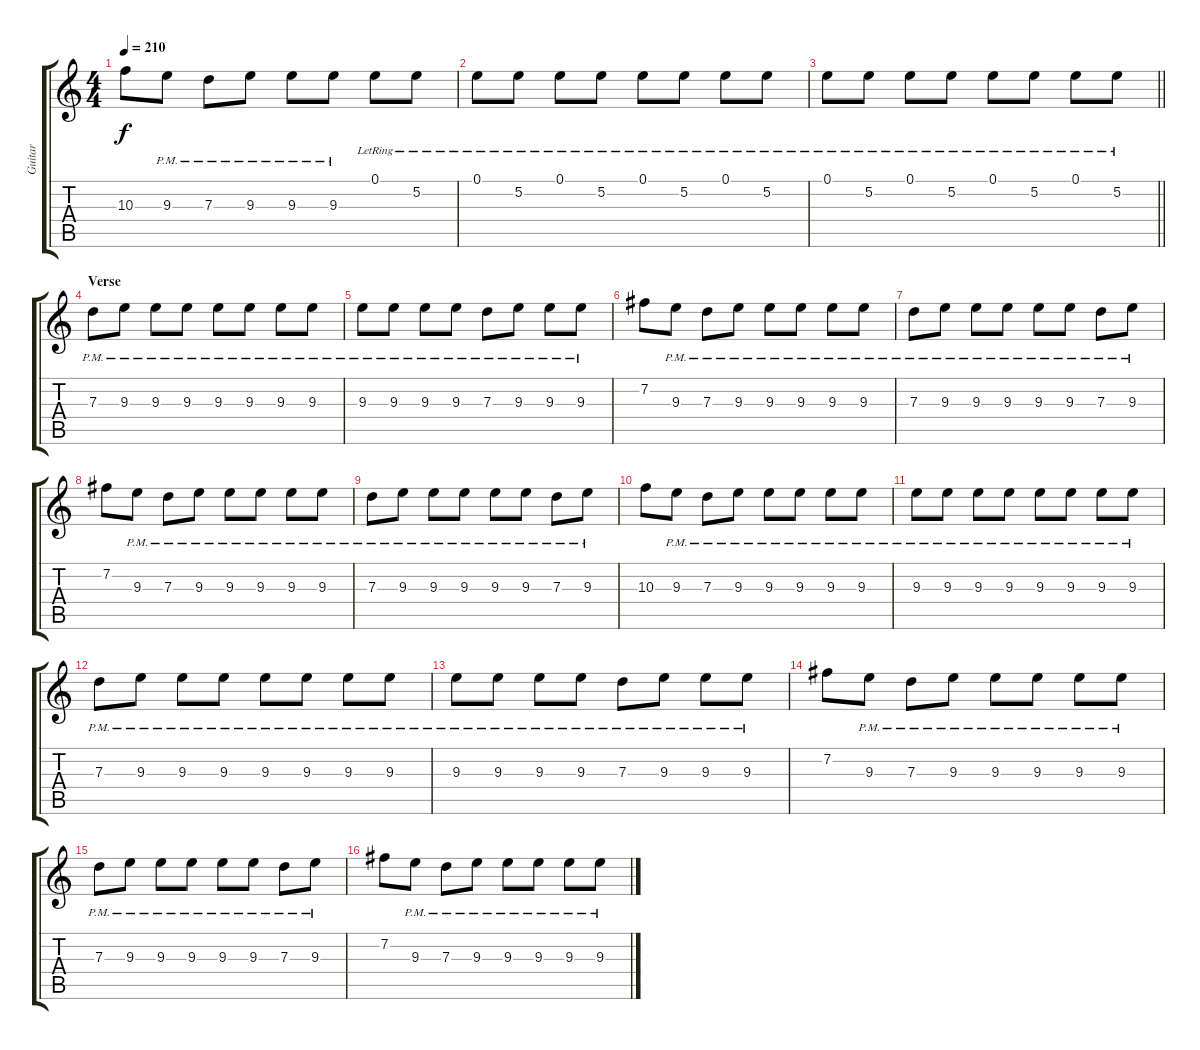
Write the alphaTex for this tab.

\track ("Guitar" "Guitar") {instrument distortionguitar}
\staff {score tabs}
\tuning (E4 B3 G3 D3 A2 D2) {hide}
\ts (4 4)
\tempo 210
\clef g2
\ks c
10.3.8{dy f} 9.3{pm}.8 7.3{pm}.8 9.3{pm}.8 9.3{pm}.8 9.3{pm}.8 0.1{lr}.8 5.2{lr}.8 |
0.1{lr}.8 5.2{lr}.8 0.1{lr}.8 5.2{lr}.8 0.1{lr}.8 5.2{lr}.8 0.1{lr}.8 5.2{lr}.8 |
\barLineRight lightlight
0.1{lr}.8 5.2{lr}.8 0.1{lr}.8 5.2{lr}.8 0.1{lr}.8 5.2{lr}.8 0.1{lr}.8 5.2{lr}.8 |
\section ("" "Verse")
7.3{pm}.8 9.3{pm}.8 9.3{pm}.8 9.3{pm}.8 9.3{pm}.8 9.3{pm}.8 9.3{pm}.8 9.3{pm}.8 |
9.3{pm}.8 9.3{pm}.8 9.3{pm}.8 9.3{pm}.8 7.3{pm}.8 9.3{pm}.8 9.3{pm}.8 9.3{pm}.8 |
7.2.8 9.3{pm}.8 7.3{pm}.8 9.3{pm}.8 9.3{pm}.8 9.3{pm}.8 9.3{pm}.8 9.3{pm}.8 |
7.3{pm}.8 9.3{pm}.8 9.3{pm}.8 9.3{pm}.8 9.3{pm}.8 9.3{pm}.8 7.3{pm}.8 9.3{pm}.8 |
7.2.8 9.3{pm}.8 7.3{pm}.8 9.3{pm}.8 9.3{pm}.8 9.3{pm}.8 9.3{pm}.8 9.3{pm}.8 |
7.3{pm}.8 9.3{pm}.8 9.3{pm}.8 9.3{pm}.8 9.3{pm}.8 9.3{pm}.8 7.3{pm}.8 9.3{pm}.8 |
10.3.8 9.3{pm}.8 7.3{pm}.8 9.3{pm}.8 9.3{pm}.8 9.3{pm}.8 9.3{pm}.8 9.3{pm}.8 |
9.3{pm}.8 9.3{pm}.8 9.3{pm}.8 9.3{pm}.8 9.3{pm}.8 9.3{pm}.8 9.3{pm}.8 9.3{pm}.8 |
7.3{pm}.8 9.3{pm}.8 9.3{pm}.8 9.3{pm}.8 9.3{pm}.8 9.3{pm}.8 9.3{pm}.8 9.3{pm}.8 |
9.3{pm}.8 9.3{pm}.8 9.3{pm}.8 9.3{pm}.8 7.3{pm}.8 9.3{pm}.8 9.3{pm}.8 9.3{pm}.8 |
7.2.8 9.3{pm}.8 7.3{pm}.8 9.3{pm}.8 9.3{pm}.8 9.3{pm}.8 9.3{pm}.8 9.3{pm}.8 |
7.3{pm}.8 9.3{pm}.8 9.3{pm}.8 9.3{pm}.8 9.3{pm}.8 9.3{pm}.8 7.3{pm}.8 9.3{pm}.8 |
7.2.8 9.3{pm}.8 7.3{pm}.8 9.3{pm}.8 9.3{pm}.8 9.3{pm}.8 9.3{pm}.8 9.3{pm}.8
